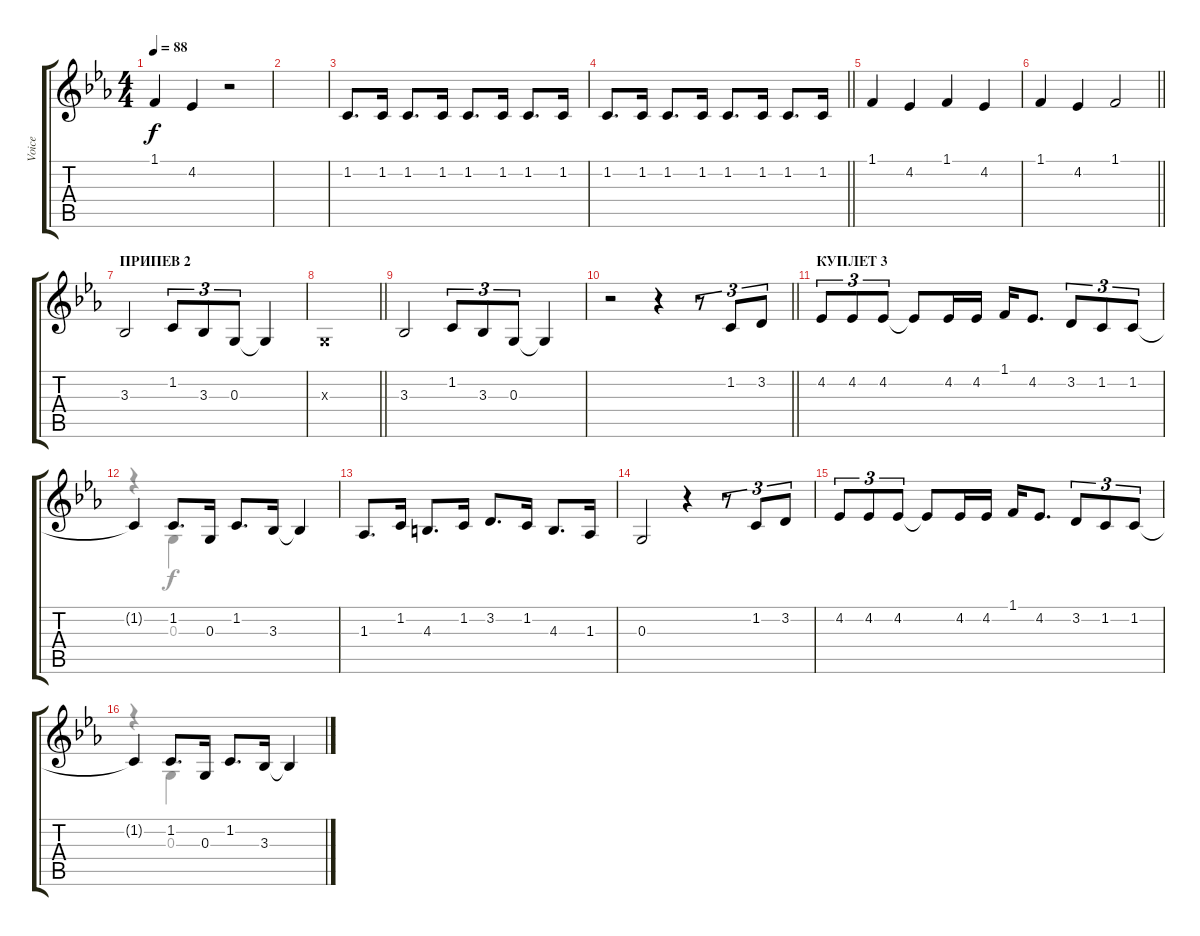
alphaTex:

\track ("Voice" "Voice") {instrument lead6voice}
\staff {score tabs}
\tuning (E4 B3 G3 D3 A2 E2) {hide}
\voice
\ts (4 4)
\tempo 88
\clef g2
\ks cminor
1.1.4{dy f} 4.2.4 r.2 |
|
1.2.8{d} 1.2.16 1.2.8{d} 1.2.16 1.2.8{d} 1.2.16 1.2.8{d} 1.2.16 |
\barLineRight lightlight
1.2.8{d} 1.2.16 1.2.8{d} 1.2.16 1.2.8{d} 1.2.16 1.2.8{d} 1.2.16 |
1.1.4 4.2.4 1.1.4 4.2.4 |
\barLineRight lightlight
1.1.4 4.2.4 1.1.2 |
\section ("" "ПРИПЕВ 2")
3.3.2 1.2.8{tu (3 2)} 3.3.8{tu (3 2)} 0.3.8{tu (3 2)} 0.3{t}.4 |
\barLineRight lightlight
0.3{x}.1 |
3.3.2 1.2.8{tu (3 2)} 3.3.8{tu (3 2)} 0.3.8{tu (3 2)} 0.3{t}.4 |
\barLineRight lightlight
r.2 r.4 r.8{tu (3 2)} 1.2.8{tu (3 2)} 3.2.8{tu (3 2)} |
\section ("" "КУПЛЕТ 3")
4.2.8{tu (3 2)} 4.2.8{tu (3 2)} 4.2.8{tu (3 2)} 4.2{t}.8 4.2.16 4.2.16 1.1.16 4.2.8{d} 3.2.8{tu (3 2)} 1.2.8{tu (3 2)} 1.2.8{tu (3 2)} |
1.2{t}.4 1.2.8{d} 0.3.16 1.2.8{d} 3.3.16 3.3{t}.4 |
1.3.8{d} 1.2.16 4.3.8{d} 1.2.16 3.2.8{d} 1.2.16 4.3.8{d} 1.3.16 |
0.3.2 r.4 r.8{tu (3 2)} 1.2.8{tu (3 2)} 3.2.8{tu (3 2)} |
4.2.8{tu (3 2)} 4.2.8{tu (3 2)} 4.2.8{tu (3 2)} 4.2{t}.8 4.2.16 4.2.16 1.1.16 4.2.8{d} 3.2.8{tu (3 2)} 1.2.8{tu (3 2)} 1.2.8{tu (3 2)} |
1.2{t}.4 1.2.8{d} 0.3.16 1.2.8{d} 3.3.16 3.3{t}.4
\voice
\clef g2
\ottava regular
\simile none
\ks cminor
|
|
|
\barLineRight lightlight
|
|
\barLineRight lightlight
|
|
\barLineRight lightlight
|
|
\barLineRight lightlight
|
|
r.4 0.3.4 |
|
|
|
r.4 0.3.4
